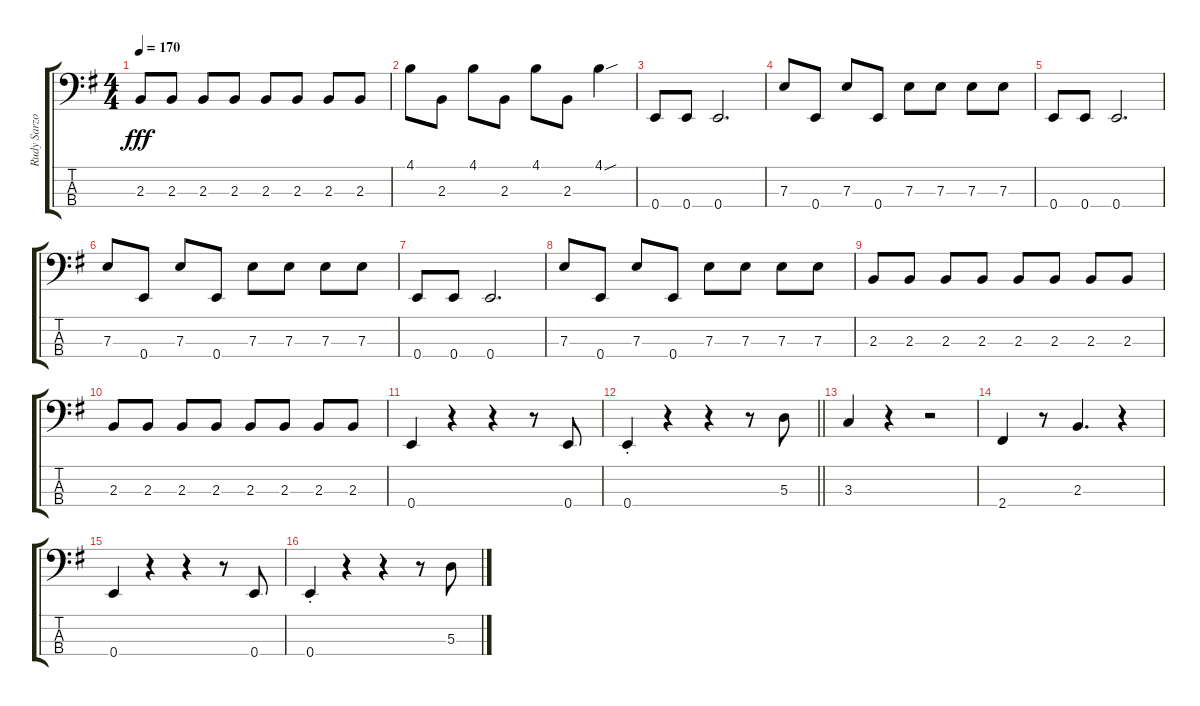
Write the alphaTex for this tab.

\track ("Rudy Sarzo" "Rudy Sarzo") {instrument electricbassfinger}
\staff {score tabs}
\tuning (G2 D2 A1 E1) {hide}
\ts (4 4)
\tempo 170
\clef f4
\ks g
2.3.8{dy fff} 2.3.8 2.3.8 2.3.8 2.3.8 2.3.8 2.3.8 2.3.8 |
4.1.8 2.3.8 4.1.8 2.3.8 4.1.8 2.3.8 4.1{sou}.4 |
0.4.8 0.4.8 0.4.2{d} |
7.3.8 0.4.8 7.3.8 0.4.8 7.3.8 7.3.8 7.3.8 7.3.8 |
0.4.8 0.4.8 0.4.2{d} |
7.3.8 0.4.8 7.3.8 0.4.8 7.3.8 7.3.8 7.3.8 7.3.8 |
0.4.8 0.4.8 0.4.2{d} |
7.3.8 0.4.8 7.3.8 0.4.8 7.3.8 7.3.8 7.3.8 7.3.8 |
2.3.8 2.3.8 2.3.8 2.3.8 2.3.8 2.3.8 2.3.8 2.3.8 |
2.3.8 2.3.8 2.3.8 2.3.8 2.3.8 2.3.8 2.3.8 2.3.8 |
0.4.4 r.4 r.4 r.8 0.4.8 |
\barLineRight lightlight
0.4{st}.4 r.4 r.4 r.8 5.3.8 |
3.3.4 r.4 r.2 |
2.4.4 r.8 2.3.4{d} r.4 |
0.4.4 r.4 r.4 r.8 0.4.8 |
0.4{st}.4 r.4 r.4 r.8 5.3.8
